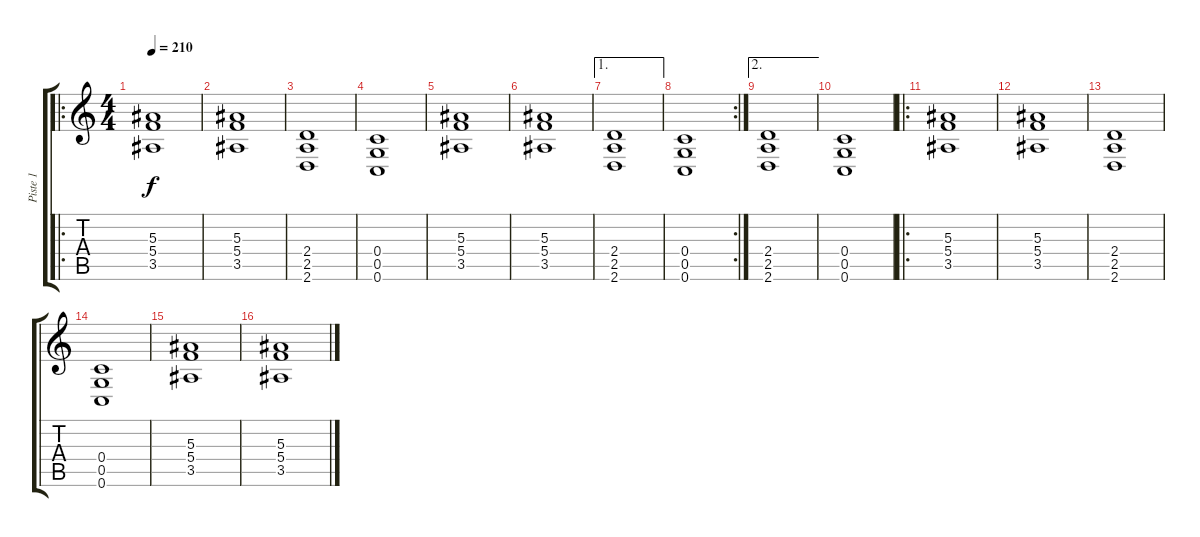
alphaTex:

\track ("Piste 1" "Piste 1") {instrument overdrivenguitar}
\staff {score tabs}
\tuning (D4 A3 F3 C3 G2 C2) {hide}
\ro
\ts (4 4)
\tempo 210
\clef g2
\ks c
(5.3 5.4 3.5).1{dy f} |
(5.3 5.4 3.5).1 |
(2.4 2.5 2.6).1 |
(0.4 0.5 0.6).1 |
(5.3 5.4 3.5).1 |
(5.3 5.4 3.5).1 |
\ae 1
(2.4 2.5 2.6).1 |
\rc 2
(0.4 0.5 0.6).1 |
\ae 2
(2.4 2.5 2.6).1 |
(0.4 0.5 0.6).1 |
\ro
(5.3 5.4 3.5).1 |
(5.3 5.4 3.5).1 |
(2.4 2.5 2.6).1 |
(0.4 0.5 0.6).1 |
(5.3 5.4 3.5).1 |
(5.3 5.4 3.5).1
